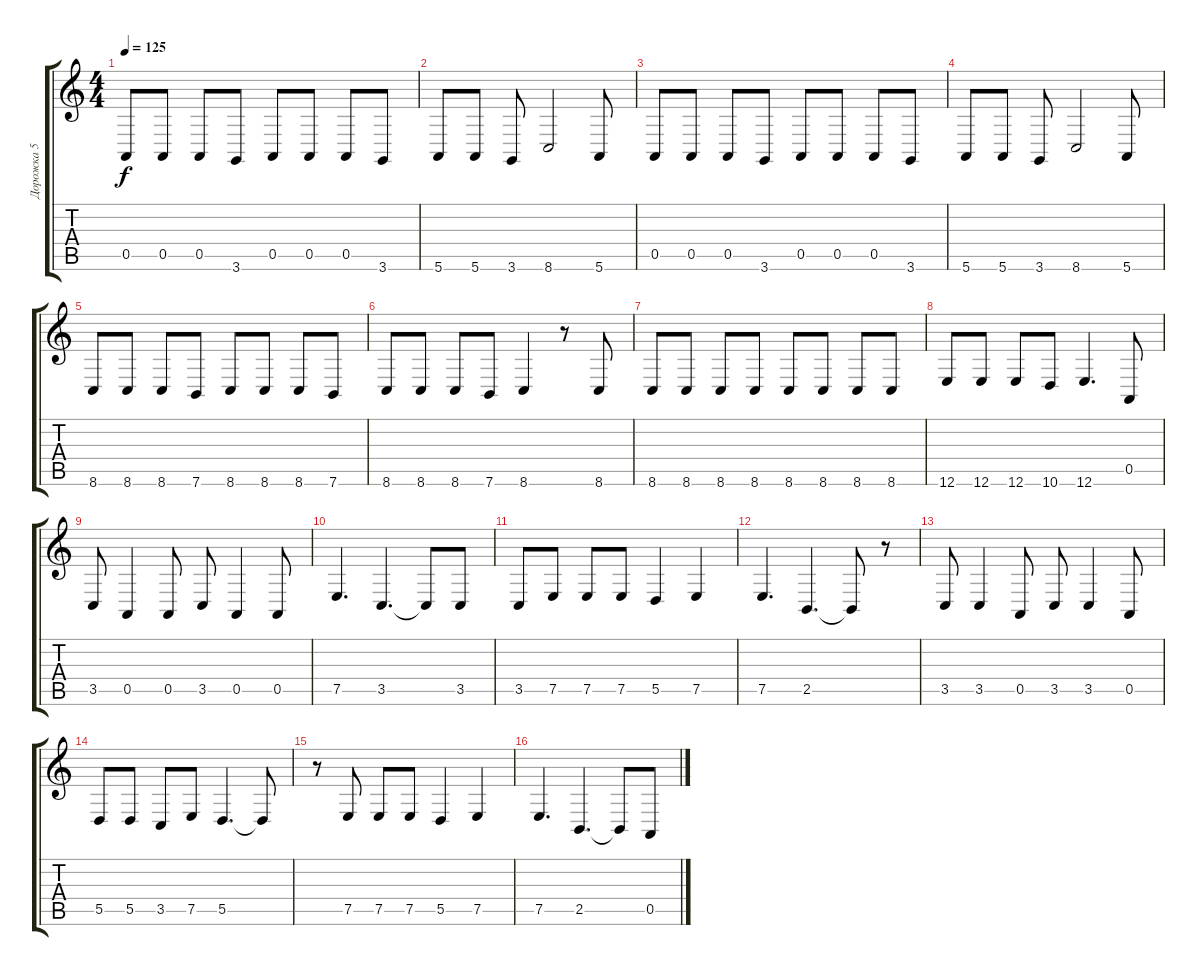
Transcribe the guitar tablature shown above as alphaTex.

\track ("Дорожка 5" "Дорожка 5") {instrument englishhorn}
\staff {score tabs}
\tuning (E4 B3 G3 D3 A2 E2) {hide}
\ts (4 4)
\tempo 125
\clef g2
\ks c
0.5.8{dy f} 0.5.8 0.5.8 3.6.8 0.5.8 0.5.8 0.5.8 3.6.8 |
5.6.8 5.6.8 3.6.8 8.6.2 5.6.8 |
0.5.8 0.5.8 0.5.8 3.6.8 0.5.8 0.5.8 0.5.8 3.6.8 |
5.6.8 5.6.8 3.6.8 8.6.2 5.6.8 |
8.6.8 8.6.8 8.6.8 7.6.8 8.6.8 8.6.8 8.6.8 7.6.8 |
8.6.8 8.6.8 8.6.8 7.6.8 8.6.4 r.8 8.6.8 |
8.6.8 8.6.8 8.6.8 8.6.8 8.6.8 8.6.8 8.6.8 8.6.8 |
12.6.8 12.6.8 12.6.8 10.6.8 12.6.4{d} 0.5.8 |
3.5.8 0.5.4 0.5.8 3.5.8 0.5.4 0.5.8 |
7.5.4{d} 3.5.4{d} 3.5{t}.8 3.5.8 |
3.5.8 7.5.8 7.5.8 7.5.8 5.5.4 7.5.4 |
7.5.4{d} 2.5.4{d} 2.5{t}.8 r.8 |
3.5.8 3.5.4 0.5.8 3.5.8 3.5.4 0.5.8 |
5.5.8 5.5.8 3.5.8 7.5.8 5.5.4{d} 5.5{t}.8 |
r.8 7.5.8 7.5.8 7.5.8 5.5.4 7.5.4 |
7.5.4{d} 2.5.4{d} 2.5{t}.8 0.5.8
